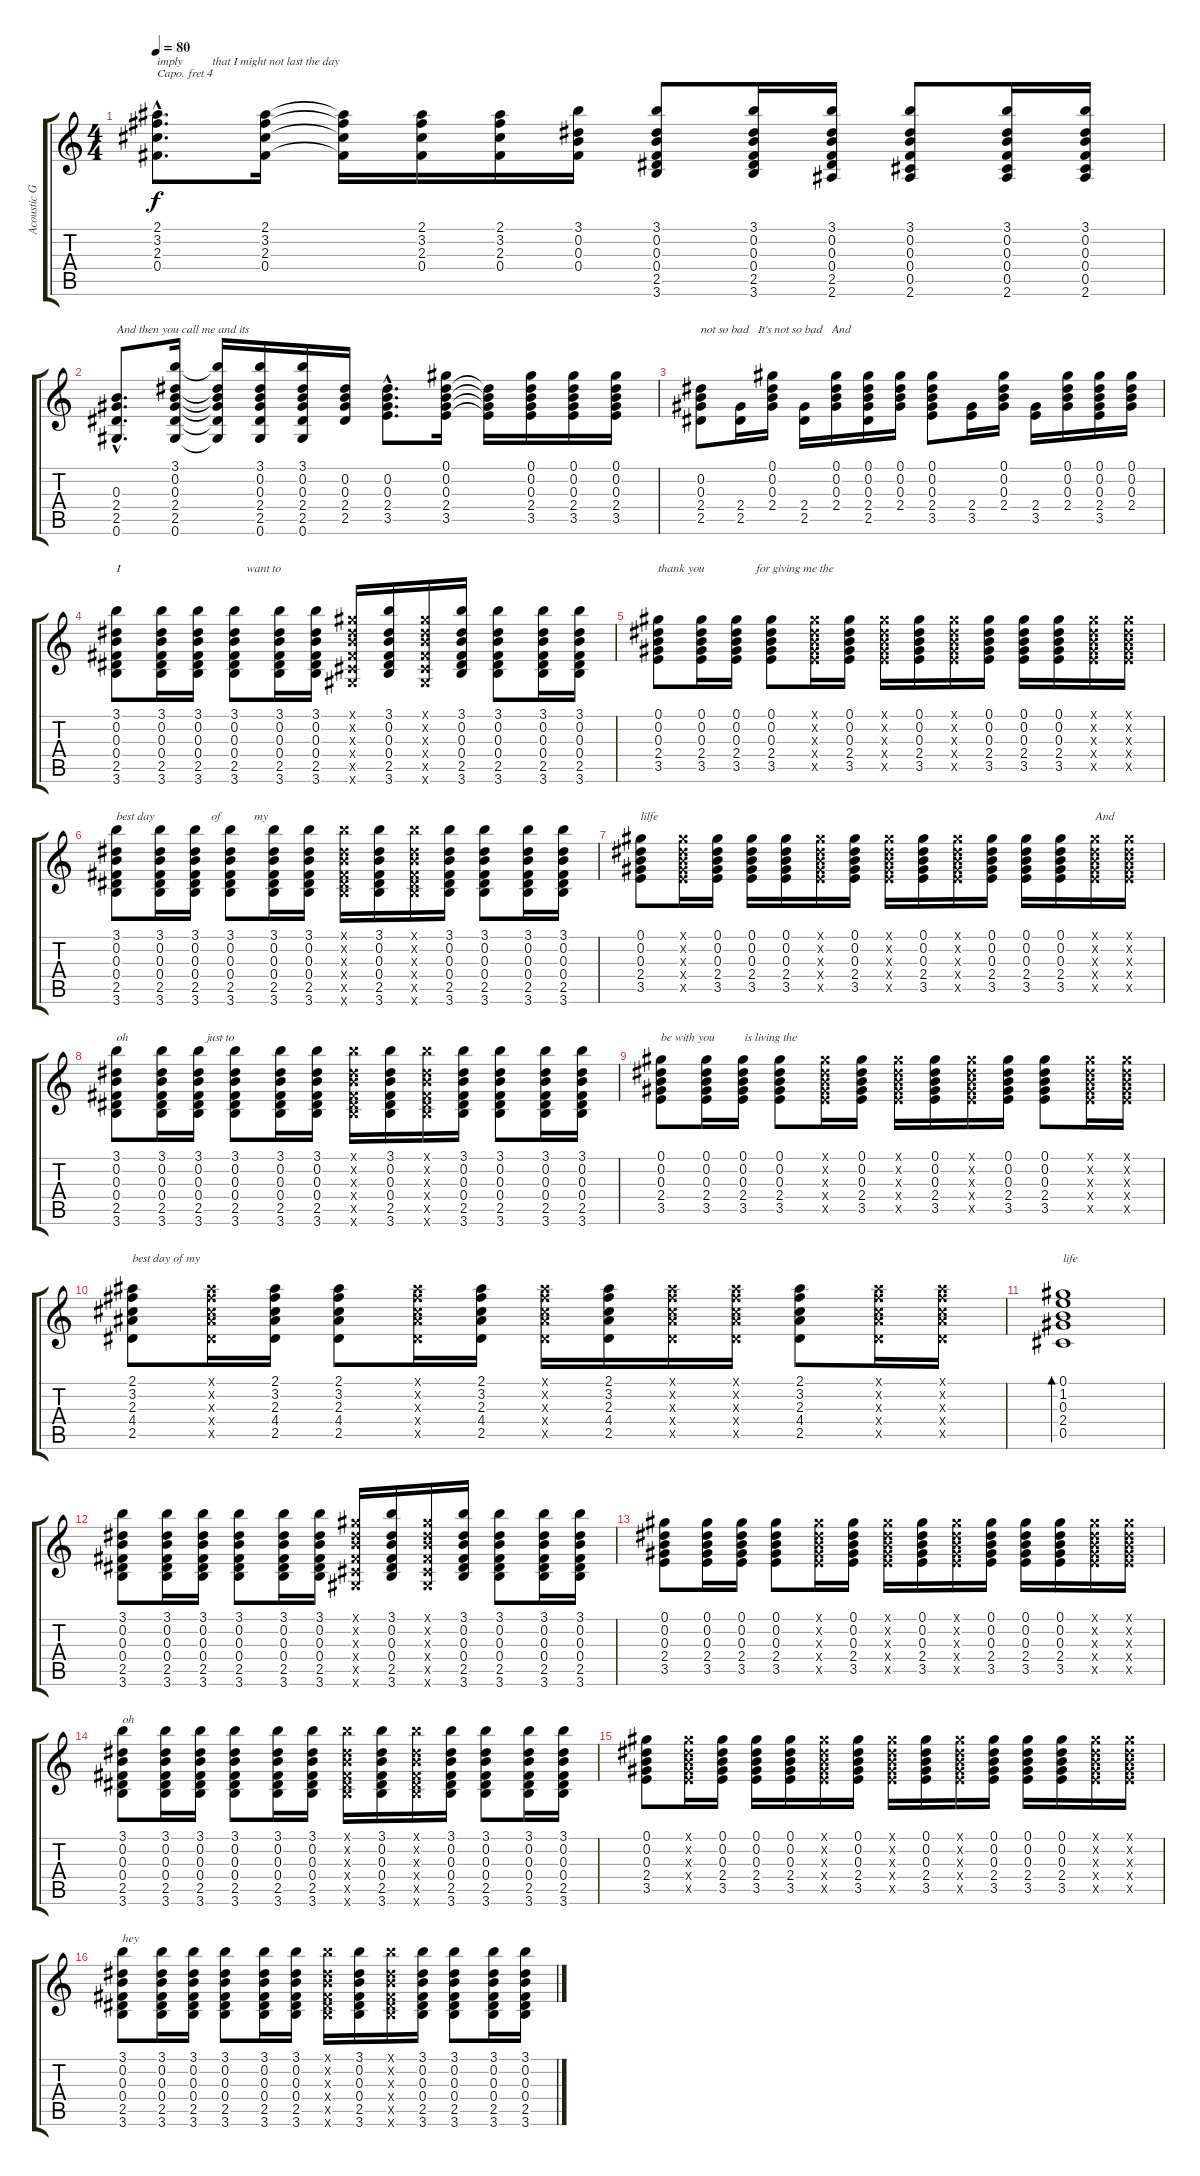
\track ("Acoustic Guitar (Capo IV)" "Acoustic G") {instrument acousticguitarsteel}
\staff {score tabs}
\capo 4
\tuning (E4 B3 G3 D3 A2 E2) {hide}
\ts (4 4)
\tempo 80
\clef g2
\ks c
(2.1{hac} 3.2{hac} 2.3{hac} 0.4{hac}).8{d txt "imply          that I might not last the day" dy f} (2.1 3.2 2.3 0.4).16 (2.1{t} 3.2{t} 2.3{t} 0.4{t}).16 (2.1 3.2 2.3 0.4).16 (2.1 3.2 2.3 0.4).16 (3.1 0.2 0.3 0.4).16 (3.1 0.2 0.3 0.4 2.5 3.6).8 (3.1 0.2 0.3 0.4 2.5 3.6).16 (3.1 0.2 0.3 0.4 2.5 2.6).16 (3.1 0.2 0.3 0.4 0.5 2.6).8 (3.1 0.2 0.3 0.4 0.5 2.6).16 (3.1 0.2 0.3 0.4 0.5 2.6).16 |
(0.3{hac} 2.4{hac} 2.5{hac} 0.6{hac}).8{d txt "And then you call me and its "} (3.1 0.2 0.3 2.4 2.5 0.6).16 (3.1{t} 0.2{t} 0.3{t} 2.4{t} 2.5{t} 0.6{t}).16 (3.1 0.2 0.3 2.4 2.5 0.6).16 (3.1 0.2 0.3 2.4 2.5 0.6).16 (0.2 0.3 2.4 2.5).16 (0.2{hac} 0.3{hac} 2.4{hac} 3.5).8{d} (0.1 0.2 0.3 2.4 3.5).16 (0.2{t} 0.3{t} 2.4{t} 3.5{t}).16 (0.1 0.2 0.3 2.4 3.5).16 (0.1 0.2 0.3 2.4 3.5).16 (0.1 0.2 0.3 2.4 3.5).16 |
(0.2 0.3 2.4 2.5).8{txt "not so bad   It's not so bad   And"} (2.4 2.5).16 (0.1 0.2 0.3 2.4).16 (2.4 2.5).16 (0.1 0.2 0.3 2.4).16 (0.1 0.2 0.3 2.4 2.5).16 (0.1 0.2 0.3 2.4).16 (0.1 0.2 0.3 2.4 3.5).8 (2.4 3.5).16 (0.1 0.2 0.3 2.4).16 (2.4 3.5).16 (0.1 0.2 0.3 2.4).16 (0.1 0.2 0.3 2.4 3.5).16 (0.1 0.2 0.3 2.4).16 |
(3.1 0.2 0.3 0.4 2.5 3.6).8{txt "I                                          want to"} (3.1 0.2 0.3 0.4 2.5 3.6).16 (3.1 0.2 0.3 0.4 2.5 3.6).16 (3.1 0.2 0.3 0.4 2.5 3.6).8 (3.1 0.2 0.3 0.4 2.5 3.6).16 (3.1 0.2 0.3 0.4 2.5 3.6).16 (0.1{x} 0.2{x} 0.3{x} 0.4{x} 0.5{x} 0.6{x}).16 (3.1 0.2 0.3 0.4 2.5 3.6).16 (0.1{x} 0.2{x} 0.3{x} 0.4{x} 0.5{x} 0.6{x}).16 (3.1 0.2 0.3 0.4 2.5 3.6).16 (3.1 0.2 0.3 0.4 2.5 3.6).8 (3.1 0.2 0.3 0.4 2.5 3.6).16 (3.1 0.2 0.3 0.4 2.5 3.6).16 |
(0.1 0.2 0.3 2.4 3.5).8{txt "thank you                 for giving me the "} (0.1 0.2 0.3 2.4 3.5).16 (0.1 0.2 0.3 2.4 3.5).16 (0.1 0.2 0.3 2.4 3.5).8 (0.1{x} 0.2{x} 0.3{x} 2.4{x} 3.5{x}).16 (0.1 0.2 0.3 2.4 3.5).16 (0.1{x} 0.2{x} 0.3{x} 2.4{x} 3.5{x}).16 (0.1 0.2 0.3 2.4 3.5).16 (0.1{x} 0.2{x} 0.3{x} 2.4{x} 3.5{x}).16 (0.1 0.2 0.3 2.4 3.5).16 (0.1 0.2 0.3 2.4 3.5).16 (0.1 0.2 0.3 2.4 3.5).16 (0.1{x} 0.2{x} 0.3{x} 2.4{x} 3.5{x}).16 (0.1{x} 0.2{x} 0.3{x} 2.4{x} 3.5{x}).16 |
(3.1 0.2 0.3 0.4 2.5 3.6).8{txt "best day                   of           my"} (3.1 0.2 0.3 0.4 2.5 3.6).16 (3.1 0.2 0.3 0.4 2.5 3.6).16 (3.1 0.2 0.3 0.4 2.5 3.6).8 (3.1 0.2 0.3 0.4 2.5 3.6).16 (3.1 0.2 0.3 0.4 2.5 3.6).16 (3.1{x} 0.2{x} 0.3{x} 0.4{x} 2.5{x} 3.6{x}).16 (3.1 0.2 0.3 0.4 2.5 3.6).16 (3.1{x} 0.2{x} 0.3{x} 0.4{x} 2.5{x} 3.6{x}).16 (3.1 0.2 0.3 0.4 2.5 3.6).16 (3.1 0.2 0.3 0.4 2.5 3.6).8 (3.1 0.2 0.3 0.4 2.5 3.6).16 (3.1 0.2 0.3 0.4 2.5 3.6).16 |
(0.1 0.2 0.3 2.4 3.5).8{txt "lilfe"} (0.1{x} 0.2{x} 0.3{x} 2.4{x} 3.5{x}).16 (0.1 0.2 0.3 2.4 3.5).16 (0.1 0.2 0.3 2.4 3.5).16 (0.1 0.2 0.3 2.4 3.5).16 (0.1{x} 0.2{x} 0.3{x} 2.4{x} 3.5{x}).16 (0.1 0.2 0.3 2.4 3.5).16 (0.1{x} 0.2{x} 0.3{x} 2.4{x} 3.5{x}).16 (0.1 0.2 0.3 2.4 3.5).16 (0.1{x} 0.2{x} 0.3{x} 2.4{x} 3.5{x}).16 (0.1 0.2 0.3 2.4 3.5).16 (0.1 0.2 0.3 2.4 3.5).16 (0.1 0.2 0.3 2.4 3.5).16 (0.1{x} 0.2{x} 0.3{x} 2.4{x} 3.5{x}).16{txt "And"} (0.1{x} 0.2{x} 0.3{x} 2.4{x} 3.5{x}).16 |
(3.1 0.2 0.3 0.4 2.5 3.6).8{txt "oh                          just to "} (3.1 0.2 0.3 0.4 2.5 3.6).16 (3.1 0.2 0.3 0.4 2.5 3.6).16 (3.1 0.2 0.3 0.4 2.5 3.6).8 (3.1 0.2 0.3 0.4 2.5 3.6).16 (3.1 0.2 0.3 0.4 2.5 3.6).16 (3.1{x} 0.2{x} 0.3{x} 0.4{x} 2.5{x} 3.6{x}).16 (3.1 0.2 0.3 0.4 2.5 3.6).16 (3.1{x} 0.2{x} 0.3{x} 0.4{x} 2.5{x} 3.6{x}).16 (3.1 0.2 0.3 0.4 2.5 3.6).16 (3.1 0.2 0.3 0.4 2.5 3.6).8 (3.1 0.2 0.3 0.4 2.5 3.6).16 (3.1 0.2 0.3 0.4 2.5 3.6).16 |
(0.1 0.2 0.3 2.4 3.5).8{txt "be with you          is living the"} (0.1 0.2 0.3 2.4 3.5).16 (0.1 0.2 0.3 2.4 3.5).16 (0.1 0.2 0.3 2.4 3.5).8 (0.1{x} 0.2{x} 0.3{x} 2.4{x} 3.5{x}).16 (0.1 0.2 0.3 2.4 3.5).16 (0.1{x} 0.2{x} 0.3{x} 2.4{x} 3.5{x}).16 (0.1 0.2 0.3 2.4 3.5).16 (0.1{x} 0.2{x} 0.3{x} 2.4{x} 3.5{x}).16 (0.1 0.2 0.3 2.4 3.5).16 (0.1 0.2 0.3 2.4 3.5).8 (0.1{x} 0.2{x} 0.3{x} 2.4{x} 3.5{x}).16 (0.1{x} 0.2{x} 0.3{x} 2.4{x} 3.5{x}).16 |
(2.1 3.2 2.3 4.4 2.5).8{txt "best day of my "} (2.1{x} 3.2{x} 2.3{x} 4.4{x} 2.5{x}).16 (2.1 3.2 2.3 4.4 2.5).16 (2.1 3.2 2.3 4.4 2.5).8 (2.1{x} 3.2{x} 2.3{x} 4.4{x} 2.5{x}).16 (2.1 3.2 2.3 4.4 2.5).16 (2.1{x} 3.2{x} 2.3{x} 4.4{x} 2.5{x}).16 (2.1 3.2 2.3 4.4 2.5).16 (2.1{x} 3.2{x} 2.3{x} 4.4{x} 2.5{x}).16 (2.1{x} 3.2{x} 2.3{x} 4.4{x} 2.5{x}).16 (2.1 3.2 2.3 4.4 2.5).8 (2.1{x} 3.2{x} 2.3{x} 4.4{x} 2.5{x}).16 (2.1{x} 3.2{x} 2.3{x} 4.4{x} 2.5{x}).16 |
(0.1 1.2 0.3 2.4 0.5).1{bd 120 txt "life"} |
(3.1 0.2 0.3 0.4 2.5 3.6).8 (3.1 0.2 0.3 0.4 2.5 3.6).16 (3.1 0.2 0.3 0.4 2.5 3.6).16 (3.1 0.2 0.3 0.4 2.5 3.6).8 (3.1 0.2 0.3 0.4 2.5 3.6).16 (3.1 0.2 0.3 0.4 2.5 3.6).16 (0.1{x} 0.2{x} 0.3{x} 0.4{x} 0.5{x} 0.6{x}).16 (3.1 0.2 0.3 0.4 2.5 3.6).16 (0.1{x} 0.2{x} 0.3{x} 0.4{x} 0.5{x} 0.6{x}).16 (3.1 0.2 0.3 0.4 2.5 3.6).16 (3.1 0.2 0.3 0.4 2.5 3.6).8 (3.1 0.2 0.3 0.4 2.5 3.6).16 (3.1 0.2 0.3 0.4 2.5 3.6).16 |
(0.1 0.2 0.3 2.4 3.5).8 (0.1 0.2 0.3 2.4 3.5).16 (0.1 0.2 0.3 2.4 3.5).16 (0.1 0.2 0.3 2.4 3.5).8 (0.1{x} 0.2{x} 0.3{x} 2.4{x} 3.5{x}).16 (0.1 0.2 0.3 2.4 3.5).16 (0.1{x} 0.2{x} 0.3{x} 2.4{x} 3.5{x}).16 (0.1 0.2 0.3 2.4 3.5).16 (0.1{x} 0.2{x} 0.3{x} 2.4{x} 3.5{x}).16 (0.1 0.2 0.3 2.4 3.5).16 (0.1 0.2 0.3 2.4 3.5).16 (0.1 0.2 0.3 2.4 3.5).16 (0.1{x} 0.2{x} 0.3{x} 2.4{x} 3.5{x}).16 (0.1{x} 0.2{x} 0.3{x} 2.4{x} 3.5{x}).16 |
(3.1 0.2 0.3 0.4 2.5 3.6).8{txt "oh"} (3.1 0.2 0.3 0.4 2.5 3.6).16 (3.1 0.2 0.3 0.4 2.5 3.6).16 (3.1 0.2 0.3 0.4 2.5 3.6).8 (3.1 0.2 0.3 0.4 2.5 3.6).16 (3.1 0.2 0.3 0.4 2.5 3.6).16 (3.1{x} 0.2{x} 0.3{x} 0.4{x} 2.5{x} 3.6{x}).16 (3.1 0.2 0.3 0.4 2.5 3.6).16 (3.1{x} 0.2{x} 0.3{x} 0.4{x} 2.5{x} 3.6{x}).16 (3.1 0.2 0.3 0.4 2.5 3.6).16 (3.1 0.2 0.3 0.4 2.5 3.6).8 (3.1 0.2 0.3 0.4 2.5 3.6).16 (3.1 0.2 0.3 0.4 2.5 3.6).16 |
(0.1 0.2 0.3 2.4 3.5).8 (0.1{x} 0.2{x} 0.3{x} 2.4{x} 3.5{x}).16 (0.1 0.2 0.3 2.4 3.5).16 (0.1 0.2 0.3 2.4 3.5).16 (0.1 0.2 0.3 2.4 3.5).16 (0.1{x} 0.2{x} 0.3{x} 2.4{x} 3.5{x}).16 (0.1 0.2 0.3 2.4 3.5).16 (0.1{x} 0.2{x} 0.3{x} 2.4{x} 3.5{x}).16 (0.1 0.2 0.3 2.4 3.5).16 (0.1{x} 0.2{x} 0.3{x} 2.4{x} 3.5{x}).16 (0.1 0.2 0.3 2.4 3.5).16 (0.1 0.2 0.3 2.4 3.5).16 (0.1 0.2 0.3 2.4 3.5).16 (0.1{x} 0.2{x} 0.3{x} 2.4{x} 3.5{x}).16 (0.1{x} 0.2{x} 0.3{x} 2.4{x} 3.5{x}).16 |
(3.1 0.2 0.3 0.4 2.5 3.6).8{txt "hey"} (3.1 0.2 0.3 0.4 2.5 3.6).16 (3.1 0.2 0.3 0.4 2.5 3.6).16 (3.1 0.2 0.3 0.4 2.5 3.6).8 (3.1 0.2 0.3 0.4 2.5 3.6).16 (3.1 0.2 0.3 0.4 2.5 3.6).16 (3.1{x} 0.2{x} 0.3{x} 0.4{x} 2.5{x} 3.6{x}).16 (3.1 0.2 0.3 0.4 2.5 3.6).16 (3.1{x} 0.2{x} 0.3{x} 0.4{x} 2.5{x} 3.6{x}).16 (3.1 0.2 0.3 0.4 2.5 3.6).16 (3.1 0.2 0.3 0.4 2.5 3.6).8 (3.1 0.2 0.3 0.4 2.5 3.6).16 (3.1 0.2 0.3 0.4 2.5 3.6).16
